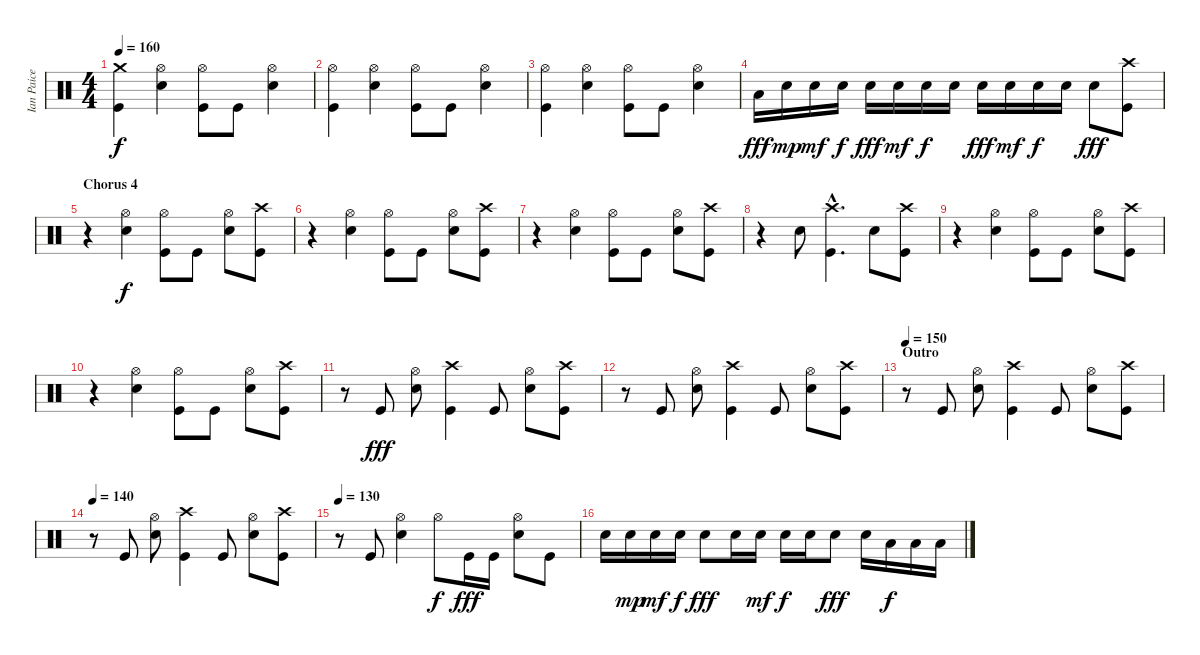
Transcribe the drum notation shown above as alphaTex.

\track ("Ian Paice" "Ian Paice") {instrument percussion}
\staff {score}
\articulation defaults
\ts (4 4)
\tempo 160
\clef neutral
\ks c
("Crash medium (hit)" "Kick (hit)").4{dy f} ("Hi-Hat (open)" "Electric Snare (hit)").4 ("Hi-Hat (open)" "Kick (hit)").8 "Kick (hit)".8 ("Hi-Hat (open)" "Electric Snare (hit)").4 |
("Hi-Hat (open)" "Kick (hit)").4 ("Hi-Hat (open)" "Electric Snare (hit)").4 ("Hi-Hat (open)" "Kick (hit)").8 "Kick (hit)".8 ("Hi-Hat (open)" "Electric Snare (hit)").4 |
("Hi-Hat (open)" "Kick (hit)").4 ("Hi-Hat (open)" "Electric Snare (hit)").4 ("Hi-Hat (open)" "Kick (hit)").8 "Kick (hit)".8 ("Hi-Hat (open)" "Electric Snare (hit)").4 |
"Low Tom (hit)".16{dy fff} "Electric Snare (hit)".16{dy mp} "Electric Snare (hit)".16{dy mf} "Electric Snare (hit)".16{dy f} "Electric Snare (hit)".16{dy fff} "Electric Snare (hit)".16{dy mf} "Electric Snare (hit)".16{dy f} "Electric Snare (hit)".16 "Electric Snare (hit)".16{dy fff} "Electric Snare (hit)".16{dy mf} "Electric Snare (hit)".16{dy f} "Electric Snare (hit)".16 "Electric Snare (hit)".8{dy fff} ("Kick (hit)" "Crash high (hit)").8 |
\section ("" "Chorus 4")
r.4 ("Hi-Hat (open)" "Electric Snare (hit)").4{dy f} ("Hi-Hat (open)" "Kick (hit)").8 "Kick (hit)".8 ("Hi-Hat (open)" "Electric Snare (hit)").8 ("Crash high (hit)" "Kick (hit)").8 |
r.4 ("Hi-Hat (open)" "Electric Snare (hit)").4 ("Hi-Hat (open)" "Kick (hit)").8 "Kick (hit)".8 ("Hi-Hat (open)" "Electric Snare (hit)").8 ("Crash high (hit)" "Kick (hit)").8 |
r.4 ("Hi-Hat (open)" "Electric Snare (hit)").4 ("Hi-Hat (open)" "Kick (hit)").8 "Kick (hit)".8 ("Hi-Hat (open)" "Electric Snare (hit)").8 ("Crash high (hit)" "Kick (hit)").8 |
r.4 "Electric Snare (hit)".8 ("Crash high (hit)"{hac} "Kick (hit)"{hac}).4{d} "Electric Snare (hit)".8 ("Crash high (hit)" "Kick (hit)").8 |
r.4 ("Hi-Hat (open)" "Electric Snare (hit)").4 ("Hi-Hat (open)" "Kick (hit)").8 "Kick (hit)".8 ("Hi-Hat (open)" "Electric Snare (hit)").8 ("Crash high (hit)" "Kick (hit)").8 |
r.4 ("Hi-Hat (open)" "Electric Snare (hit)").4 ("Hi-Hat (open)" "Kick (hit)").8 "Kick (hit)".8 ("Hi-Hat (open)" "Electric Snare (hit)").8 ("Crash high (hit)" "Kick (hit)").8 |
r.8 "Kick (hit)".8{dy fff} ("Hi-Hat (open)" "Electric Snare (hit)").8 ("Crash high (hit)" "Kick (hit)").4 "Kick (hit)".8 ("Hi-Hat (open)" "Electric Snare (hit)").8 ("Crash high (hit)" "Kick (hit)").8 |
r.8 "Kick (hit)".8 ("Hi-Hat (open)" "Electric Snare (hit)").8 ("Crash high (hit)" "Kick (hit)").4 "Kick (hit)".8 ("Hi-Hat (open)" "Electric Snare (hit)").8 ("Crash high (hit)" "Kick (hit)").8 |
\section ("" "Outro")
\tempo 150
r.8 "Kick (hit)".8 ("Hi-Hat (open)" "Electric Snare (hit)").8 ("Crash high (hit)" "Kick (hit)").4 "Kick (hit)".8 ("Hi-Hat (open)" "Electric Snare (hit)").8 ("Crash high (hit)" "Kick (hit)").8 |
\tempo 140
r.8 "Kick (hit)".8 ("Hi-Hat (open)" "Electric Snare (hit)").8 ("Crash high (hit)" "Kick (hit)").4 "Kick (hit)".8 ("Hi-Hat (open)" "Electric Snare (hit)").8 ("Crash high (hit)" "Kick (hit)").8 |
\tempo 130
r.8 "Kick (hit)".8 ("Hi-Hat (open)" "Electric Snare (hit)").4 "Hi-Hat (open)".8{dy f} "Kick (hit)".16{dy fff} "Kick (hit)".16 ("Hi-Hat (open)" "Electric Snare (hit)").8 "Kick (hit)".8 |
"Electric Snare (hit)".16 "Electric Snare (hit)".16{dy mp} "Electric Snare (hit)".16{dy mf} "Electric Snare (hit)".16{dy f} "Electric Snare (hit)".8{dy fff} "Electric Snare (hit)".16 "Electric Snare (hit)".16{dy mf} "Electric Snare (hit)".16{dy f} "Electric Snare (hit)".16 "Electric Snare (hit)".8{dy fff} "Electric Snare (hit)".16 "Low Tom (hit)".16{dy f} "Low Tom (hit)".16 "Low Tom (hit)".16
